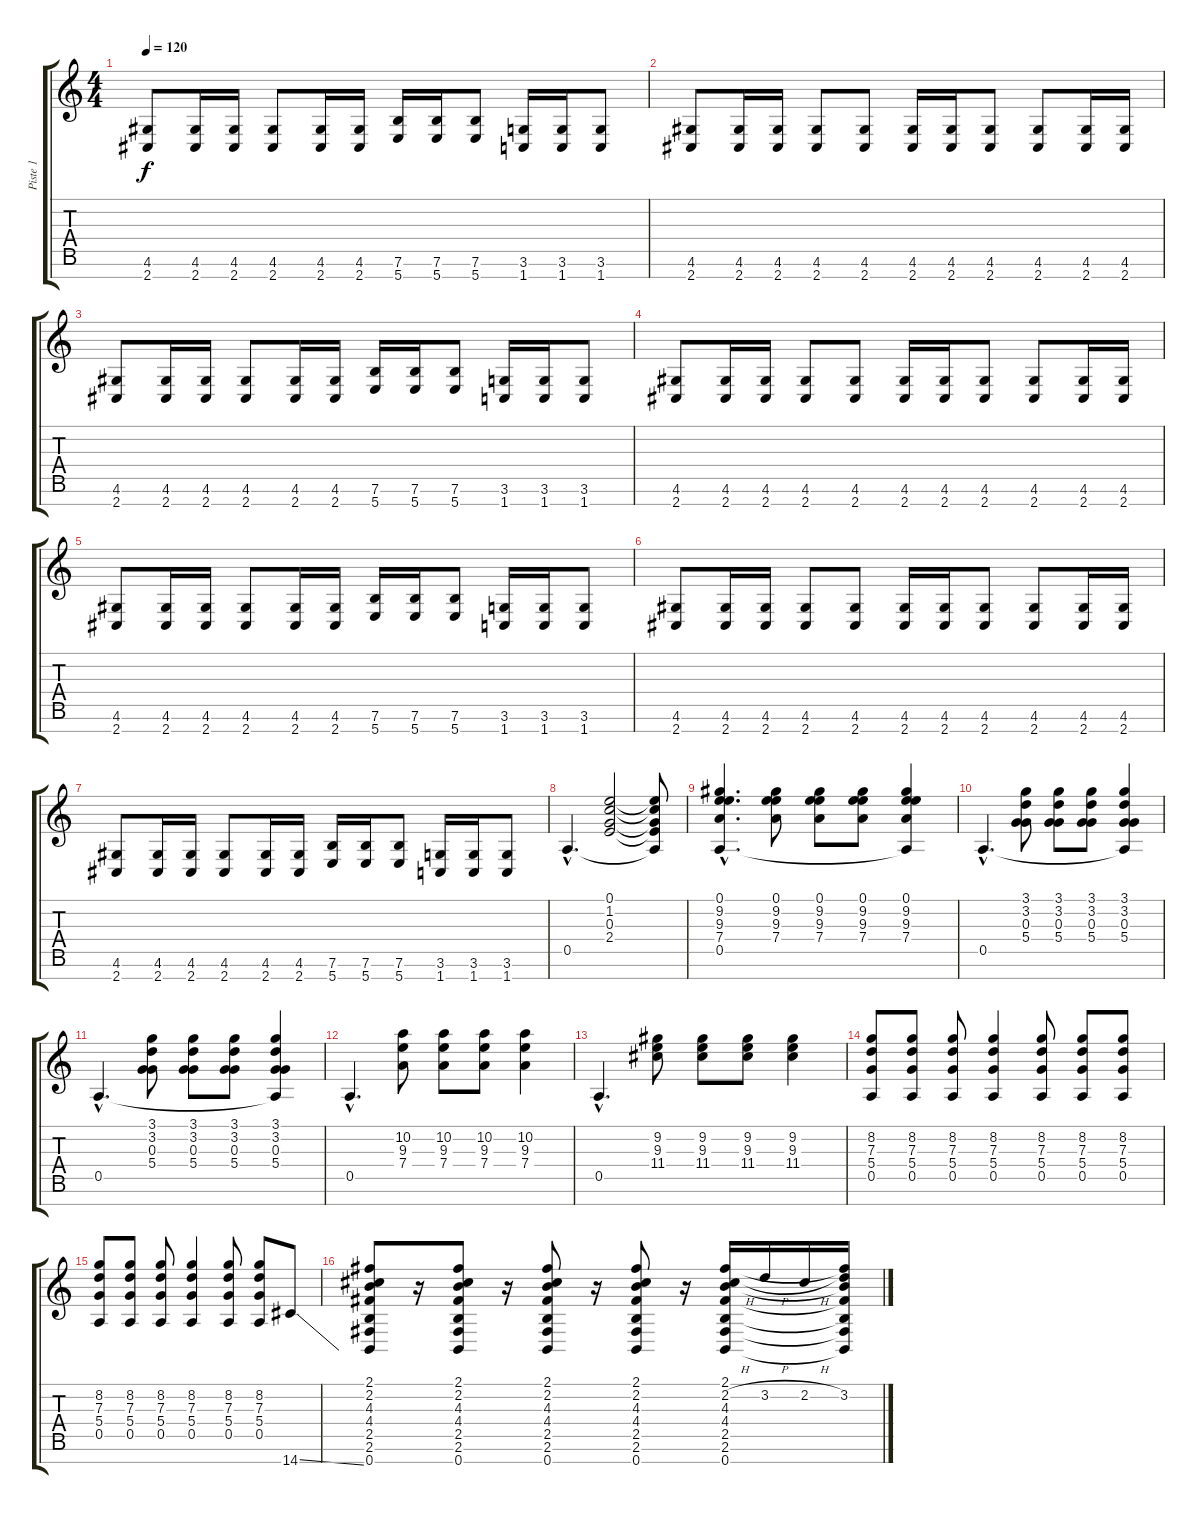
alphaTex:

\track ("Piste 1" "Piste 1") {instrument overdrivenguitar}
\staff {score tabs}
\tuning (E4 B3 G3 D3 A2 E2 B1) {hide}
\ts (4 4)
\tempo 120
\clef g2
\ks c
(4.6 2.7).8{dy f} (4.6 2.7).16 (4.6 2.7).16 (4.6 2.7).8 (4.6 2.7).16 (4.6 2.7).16 (7.6 5.7).16 (7.6 5.7).16 (7.6 5.7).8 (3.6 1.7).16 (3.6 1.7).16 (3.6 1.7).8 |
(4.6 2.7).8 (4.6 2.7).16 (4.6 2.7).16 (4.6 2.7).8 (4.6 2.7).8 (4.6 2.7).16 (4.6 2.7).16 (4.6 2.7).8 (4.6 2.7).8 (4.6 2.7).16 (4.6 2.7).16 |
(4.6 2.7).8 (4.6 2.7).16 (4.6 2.7).16 (4.6 2.7).8 (4.6 2.7).16 (4.6 2.7).16 (7.6 5.7).16 (7.6 5.7).16 (7.6 5.7).8 (3.6 1.7).16 (3.6 1.7).16 (3.6 1.7).8 |
(4.6 2.7).8 (4.6 2.7).16 (4.6 2.7).16 (4.6 2.7).8 (4.6 2.7).8 (4.6 2.7).16 (4.6 2.7).16 (4.6 2.7).8 (4.6 2.7).8 (4.6 2.7).16 (4.6 2.7).16 |
(4.6 2.7).8 (4.6 2.7).16 (4.6 2.7).16 (4.6 2.7).8 (4.6 2.7).16 (4.6 2.7).16 (7.6 5.7).16 (7.6 5.7).16 (7.6 5.7).8 (3.6 1.7).16 (3.6 1.7).16 (3.6 1.7).8 |
(4.6 2.7).8 (4.6 2.7).16 (4.6 2.7).16 (4.6 2.7).8 (4.6 2.7).8 (4.6 2.7).16 (4.6 2.7).16 (4.6 2.7).8 (4.6 2.7).8 (4.6 2.7).16 (4.6 2.7).16 |
(4.6 2.7).8 (4.6 2.7).16 (4.6 2.7).16 (4.6 2.7).8 (4.6 2.7).16 (4.6 2.7).16 (7.6 5.7).16 (7.6 5.7).16 (7.6 5.7).8 (3.6 1.7).16 (3.6 1.7).16 (3.6 1.7).8 |
0.5{hac}.4{d} (0.1 1.2 0.3 2.4).2 (0.1{t} 1.2{t} 0.3{t} 2.4{t} 0.5{t}).8 |
(0.1{hac} 9.2{hac} 9.3{hac} 7.4{hac} 0.5{hac}).4{d} (0.1 9.2 9.3 7.4).8 (0.1 9.2 9.3 7.4).8 (0.1 9.2 9.3 7.4).8 (0.1 9.2 9.3 7.4 0.5{t}).4 |
0.5{hac}.4{d} (3.1 3.2 0.3 5.4).8 (3.1 3.2 0.3 5.4).8 (3.1 3.2 0.3 5.4).8 (3.1 3.2 0.3 5.4 0.5{t}).4 |
0.5{hac}.4{d} (3.1 3.2 0.3 5.4).8 (3.1 3.2 0.3 5.4).8 (3.1 3.2 0.3 5.4).8 (3.1 3.2 0.3 5.4 0.5{t}).4 |
0.5{hac}.4{d} (10.2 9.3 7.4).8 (10.2 9.3 7.4).8 (10.2 9.3 7.4).8 (10.2 9.3 7.4).4 |
0.5{hac}.4{d} (9.2 9.3 11.4).8 (9.2 9.3 11.4).8 (9.2 9.3 11.4).8 (9.2 9.3 11.4).4 |
(8.2 7.3 5.4 0.5).8 (8.2 7.3 5.4 0.5).8 (8.2 7.3 5.4 0.5).8 (8.2 7.3 5.4 0.5).4 (8.2 7.3 5.4 0.5).8 (8.2 7.3 5.4 0.5).8 (8.2 7.3 5.4 0.5).8 |
(8.2 7.3 5.4 0.5).8 (8.2 7.3 5.4 0.5).8 (8.2 7.3 5.4 0.5).8 (8.2 7.3 5.4 0.5).4 (8.2 7.3 5.4 0.5).8 (8.2 7.3 5.4 0.5).8 14.7{ss}.8 |
(2.1 2.2 4.3 4.4 2.5 2.6 0.7).8 r.16 (2.1 2.2 4.3 4.4 2.5 2.6 0.7).8 r.16 (2.1 2.2 4.3 4.4 2.5 2.6 0.7).8 r.16 (2.1 2.2 4.3 4.4 2.5 2.6 0.7).8 r.16 (2.1 2.2{h} 4.3 4.4 2.5 2.6 0.7).16 3.2{h}.16 2.2{h}.16 (2.1{t} 3.2 4.3{t} 4.4{t} 2.5{t} 2.6{t} 0.7{t}).16
